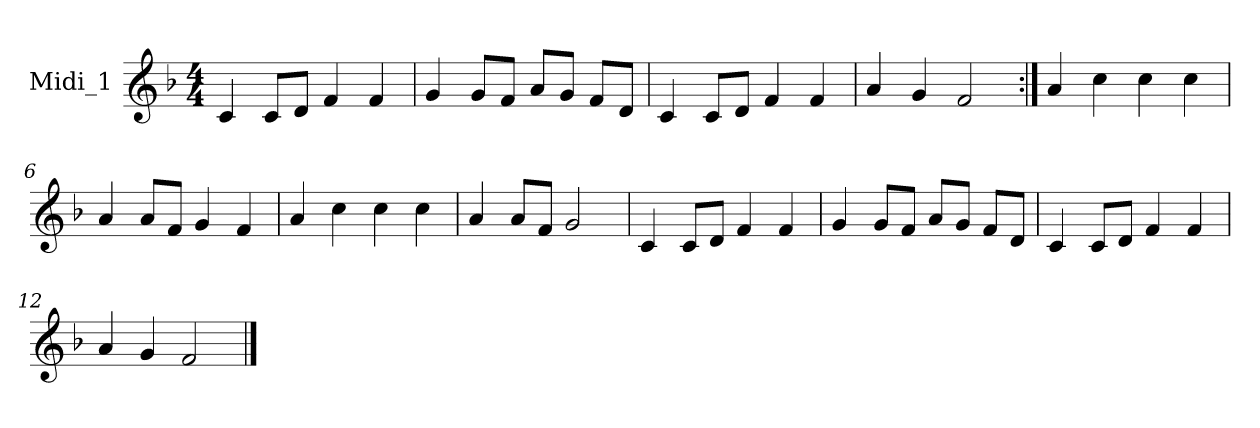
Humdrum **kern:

**kern
*part1
*staff1
*I"Midi_1
*clefG2
*k[b-]
*F:
*M4/4
=1
4c
8cL
8dJ
4f
4f
=2
4g
8gL
8fJ
8aL
8gJ
8fL
8dJ
=3
4c
8cL
8dJ
4f
4f
=4
4a
4g
2f
!!LO:LB:g=z
=5:|!
4a
4cc
4cc
4cc
=6
4a
8aL
8fJ
4g
4f
=7
4a
4cc
4cc
4cc
=8
4a
8aL
8fJ
2g
!!LO:LB:g=z
=9
4c
8cL
8dJ
4f
4f
=10
4g
8gL
8fJ
8aL
8gJ
8fL
8dJ
=11
4c
8cL
8dJ
4f
4f
=12
4a
4g
2f
==
*-
